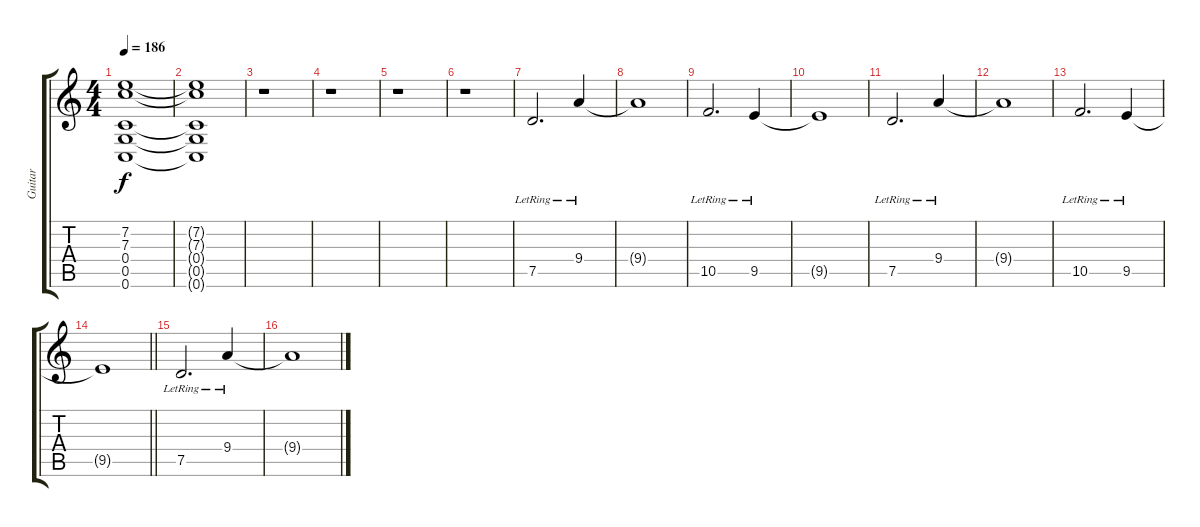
\track ("Guitar" "Guitar") {instrument distortionguitar}
\staff {score tabs}
\tuning (D4 A3 F3 C3 G2 C2) {hide}
\ts (4 4)
\tempo 186
\clef g2
\ks c
(7.2{t} 7.3{t} 0.4{t} 0.5{t} 0.6{t}).1{dy f} |
(7.2{t} 7.3{t} 0.4{t} 0.5{t} 0.6{t}).1 |
r.1 |
r.1 |
r.1 |
r.1 |
7.5{lr}.2{d volume 8} 9.4{lr}.4 |
9.4{t}.1 |
10.5{lr}.2{d} 9.5{lr}.4 |
9.5{t}.1 |
7.5{lr}.2{d} 9.4{lr}.4 |
9.4{t}.1 |
10.5{lr}.2{d} 9.5{lr}.4 |
\barLineRight lightlight
9.5{t}.1 |
\section ("" "")
7.5{lr}.2{d} 9.4{lr}.4 |
9.4{t}.1
